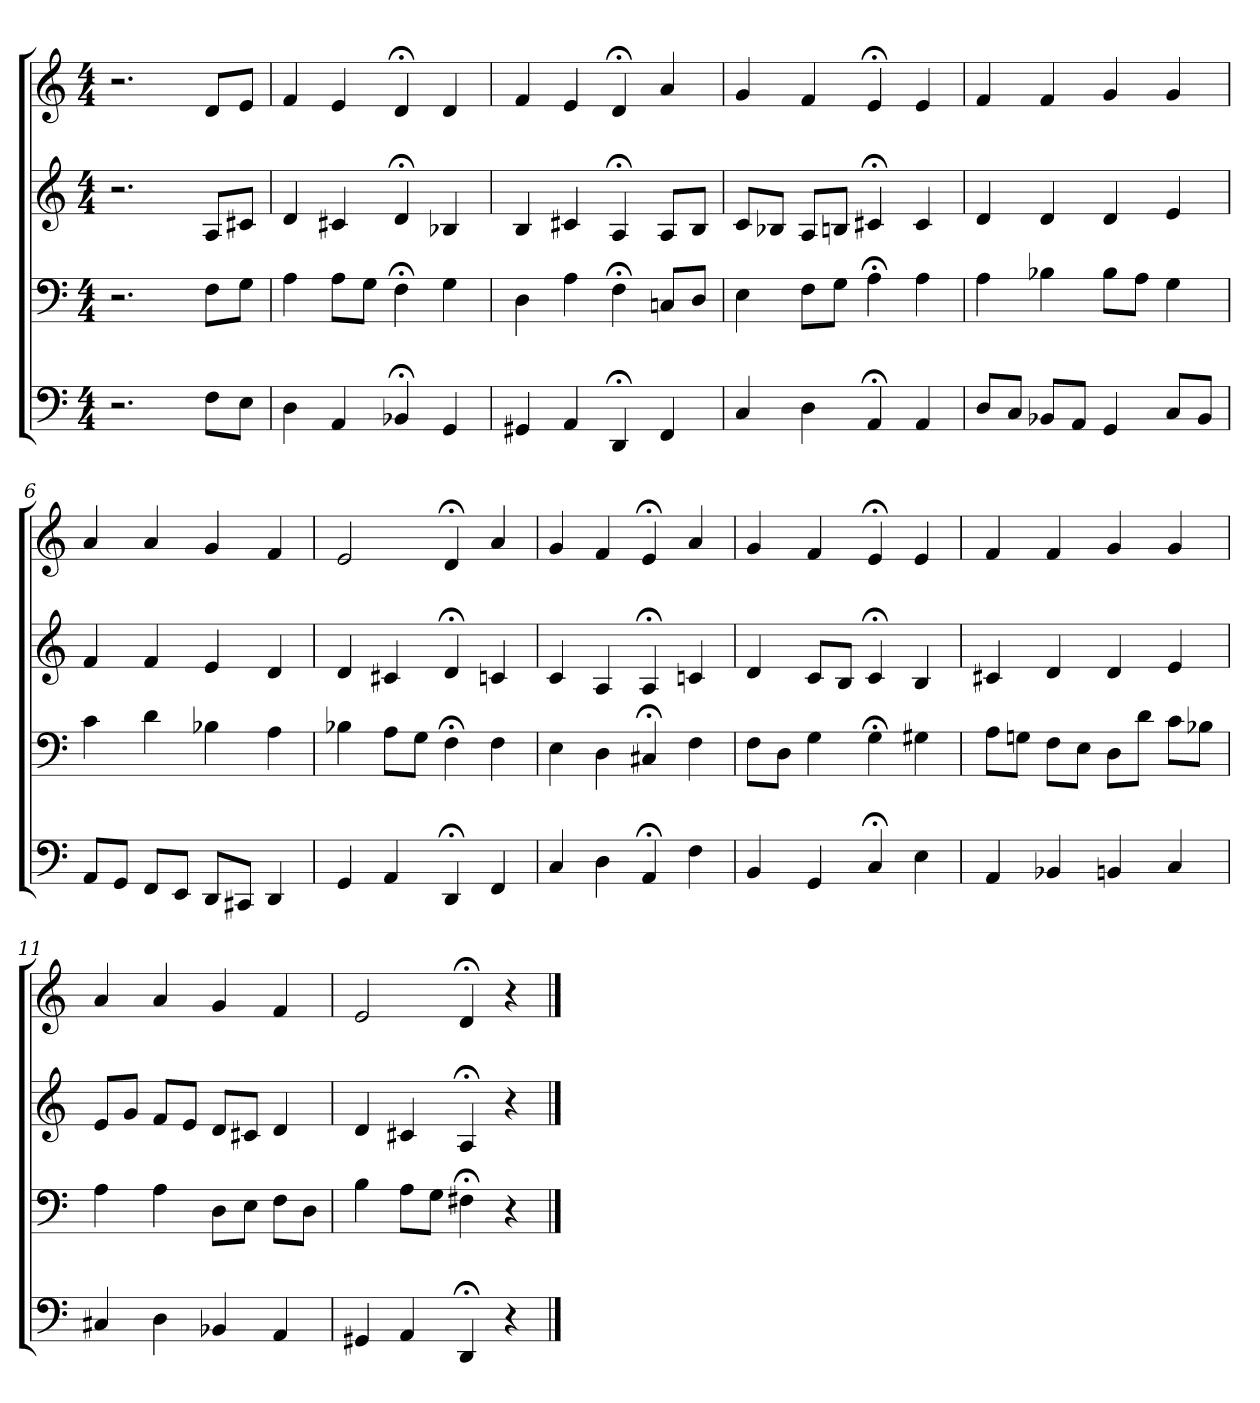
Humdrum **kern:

**kern	**kern	**kern	**kern
*part4	*part3	*part2	*part1
*staff4	*staff3	*staff2	*staff1
*clefF4	*clefF4	*clefG2	*clefG2
*	*	*	*k[]
*	*	*	*a:
*M4/4	*M4/4	*M4/4	*M4/4
=1	=1	=1	=1
2.r	2.r	2.r	2.r
8F\L	8F\L	8A/L	8d/L
8E\J	8G\J	8c#X/J	8e/J
=2	=2	=2	=2
4D	4A	4d	4f
4AA	8A\L	4c#X	4e
.	8G\J	.	.
4BB-X;<	4F;<	4d;<	4d;<
4GG	4G	4B-X	4d
=3	=3	=3	=3
4GG#X	4D	4B	4f
4AA	4A	4c#X	4e
4DD;<	4F;<	4A;<	4d;<
4FF	8Cn/L	8A/L	4a
.	8D/J	8B/J	.
=4	=4	=4	=4
4C	4E	8c/L	4g
.	.	8B-X/J	.
4D	8F\L	8A/L	4f
.	8G\J	8Bn/J	.
4AA;<	4A;<	4c#X;<	4e;<
4AA	4A	4c#	4e
=5	=5	=5	=5
8D/L	4A	4d	4f
8C/J	.	.	.
8BB-X/L	4B-X	4d	4f
8AA/J	.	.	.
4GG	8B-\L	4d	4g
.	8A\J	.	.
8C/L	4G	4e	4g
8BB-/J	.	.	.
=6	=6	=6	=6
8AA/L	4c	4f	4a
8GG/J	.	.	.
8FF/L	4d	4f	4a
8EE/J	.	.	.
8DD/L	4B-X	4e	4g
8CC#X/J	.	.	.
4DD	4A	4d	4f
=7	=7	=7	=7
4GG	4B-X	4d	2e
4AA	8A\L	4c#X	.
.	8G\J	.	.
4DD;<	4F;<	4d;<	4d;<
4FF	4F	4cn	4a
=8	=8	=8	=8
4C	4E	4c	4g
4D	4D	4A	4f
4AA;<	4C#X;<	4A;<	4e;<
4F	4F	4cn	4a
=9	=9	=9	=9
4BB	8F\L	4d	4g
.	8D\J	.	.
4GG	4G	8c/L	4f
.	.	8B/J	.
4C;<	4G;<	4c;<	4e;<
4E	4G#X	4B	4e
=10	=10	=10	=10
4AA	8A\L	4c#X	4f
.	8Gn\J	.	.
4BB-X	8F\L	4d	4f
.	8E\J	.	.
4BBn	8D\L	4d	4g
.	8d\J	.	.
4C	8c\L	4e	4g
.	8B-X\J	.	.
=11	=11	=11	=11
4C#X	4A	8e/L	4a
.	.	8g/J	.
4D	4A	8f/L	4a
.	.	8e/J	.
4BB-X	8D\L	8d/L	4g
.	8E\J	8c#X/J	.
4AA	8F\L	4d	4f
.	8D\J	.	.
=12	=12	=12	=12
4GG#X	4B	4d	2e
4AA	8A\L	4c#X	.
.	8G\J	.	.
4DD;<	4F#X;<	4A;<	4d;<
4r	4r	4r	4r
==	==	==	==
*-	*-	*-	*-
